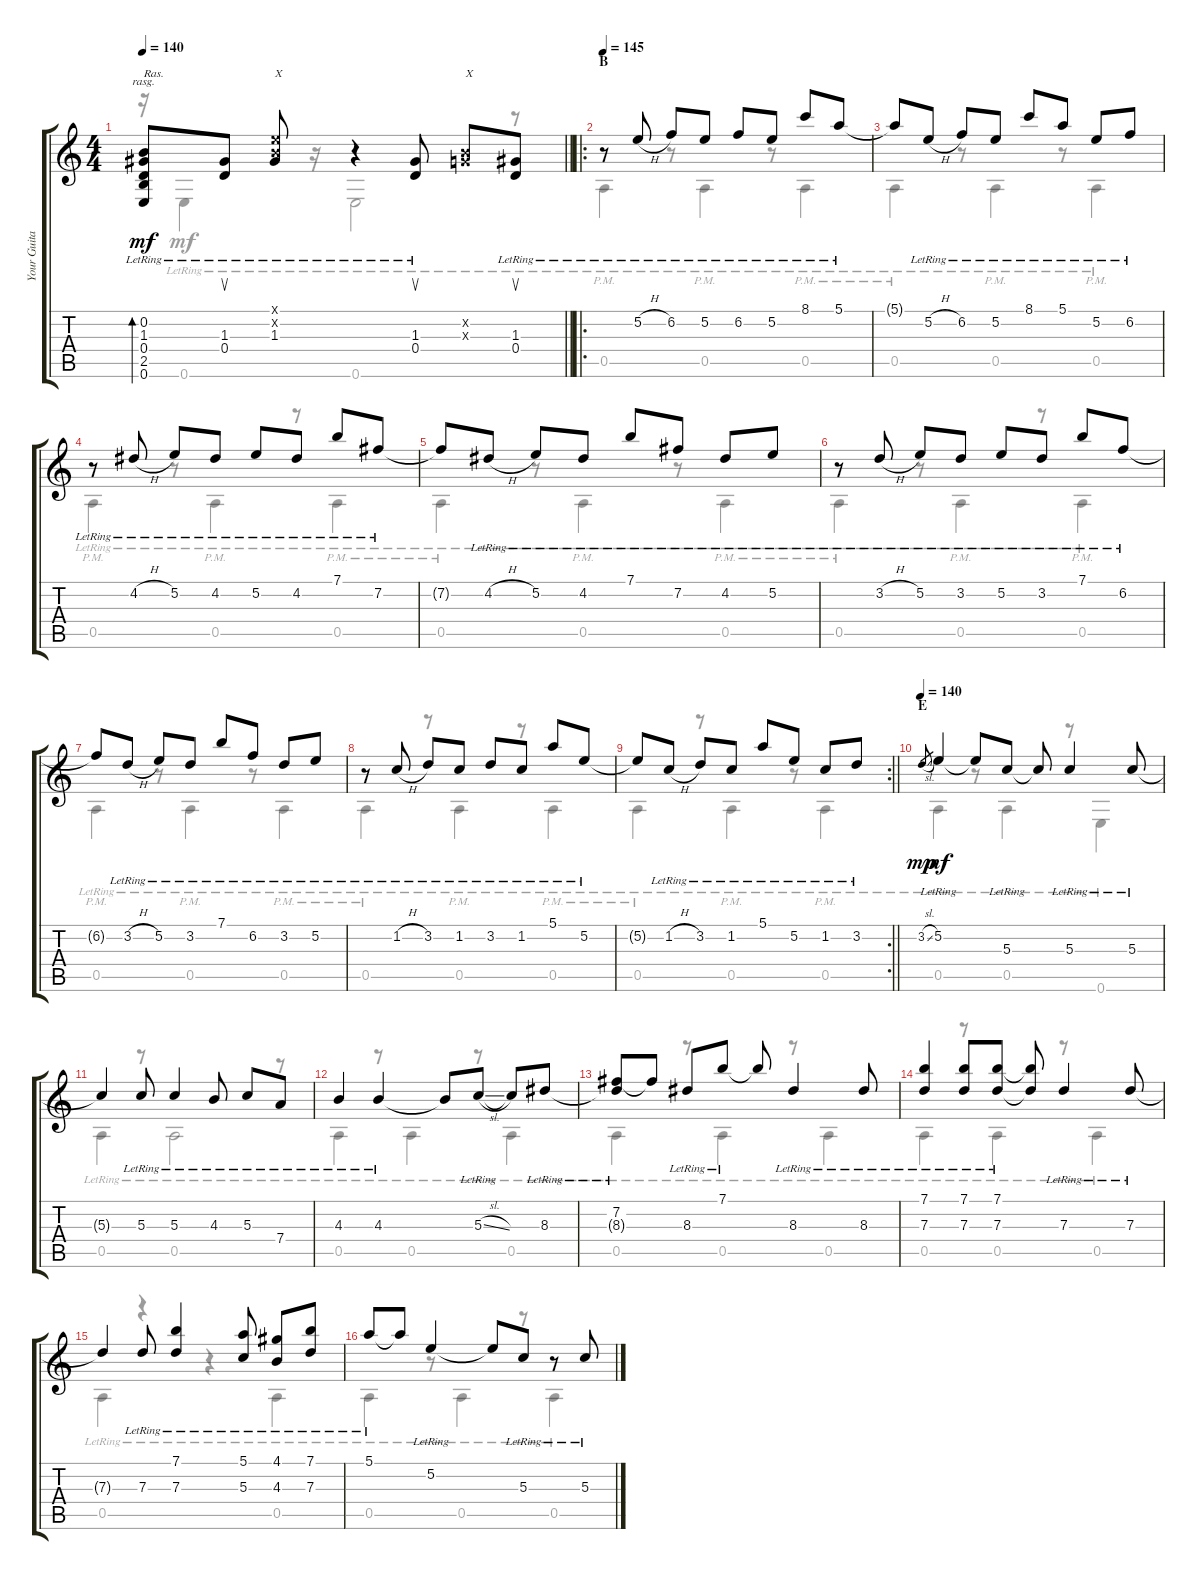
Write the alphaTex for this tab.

\track ("Your Guitar" "Your Guita") {instrument acousticguitarsteel}
\staff {score tabs}
\tuning (E4 B3 G3 D3 A2 E2) {hide}
\voice
\ts (4 4)
\tempo 140
\clef g2
\barLineRight lightlight
\ks c
(0.2{lr} 1.3{lr} 0.4{lr} 2.5{lr} 0.6{lr}).8{bd 480 rasg ii txt "Ras." dy mf} (1.3{lr} 0.4{lr}).8{su} (0.1{x} 0.2{x} 1.3{lr}).8{txt "X"} r.4 (1.3{lr} 0.4{lr}).8{su} (0.2{x} 0.3{x}).8{txt "X"} (1.3{lr} 0.4{lr}).8{su} |
\ro
\section ("" "B")
\tempo 145
r.8 5.2{h lr}.8 6.2{lr}.8 5.2{lr}.8 6.2{lr}.8 5.2{lr}.8 8.1{lr}.8 5.1{lr}.8 |
5.1{t}.8 5.2{h lr}.8 6.2{lr}.8 5.2{lr}.8 8.1{lr}.8 5.1{lr}.8 5.2{lr}.8 6.2{lr}.8 |
r.8 4.2{h lr}.8 5.2{lr}.8 4.2{lr}.8 5.2{lr}.8 4.2{lr}.8 7.1{lr}.8 7.2{lr}.8 |
7.2{t}.8 4.2{h lr}.8 5.2{lr}.8 4.2{lr}.8 7.1{lr}.8 7.2{lr}.8 4.2{lr}.8 5.2{lr}.8 |
r.8 3.2{h lr}.8 5.2{lr}.8 3.2{lr}.8 5.2{lr}.8 3.2{lr}.8 7.1{lr}.8 6.2{lr}.8 |
6.2{t}.8 3.2{h lr}.8 5.2{lr}.8 3.2{lr}.8 7.1{lr}.8 6.2{lr}.8 3.2{lr}.8 5.2{lr}.8 |
r.8 1.2{h lr}.8 3.2{lr}.8 1.2{lr}.8 3.2{lr}.8 1.2{lr}.8 5.1{lr}.8 5.2{lr}.8 |
\rc 2
\barLineRight lightlight
5.2{t}.8 1.2{h lr}.8 3.2{lr}.8 1.2{lr}.8 5.1{lr}.8 5.2{lr}.8 1.2{lr}.8 3.2{lr}.8 |
\section ("" "E")
\tempo 140
3.2{sl}.8{gr dy mp} 5.2{lr}.4{dy mf} 5.2{t}.8 5.3{lr}.8 5.3{t}.8 5.3{lr}.4 5.3{lr}.8 |
5.3{t}.4 5.3{lr}.8 5.3{lr}.4 4.3{lr}.8 5.3{lr}.8 7.4{lr}.8 |
4.3{lr}.4 4.3{lr}.4 4.3{t}.8 5.3{sl lr}.8 5.3{t}.8 8.3{lr}.8 |
(7.2{lr} 8.3{t}).8 7.2{t}.8 8.3{lr}.8 7.1{lr}.8 7.1{t}.8 8.3{lr}.4 8.3{lr}.8 |
(7.1{lr} 7.3{lr}).4 (7.1{lr} 7.3{lr}).8 (7.1{lr} 7.3{lr}).8 (7.1{t} 7.3{t}).8 7.3{lr}.4 7.3{lr}.8 |
7.3{t}.4 7.3{lr}.8 (7.1{lr} 7.3{lr}).4 (5.1{lr} 5.3{lr}).8 (4.1{lr} 4.3{lr}).8 (7.1{lr} 7.3{lr}).8 |
5.1{lr}.8 5.1{t}.8 5.2{lr}.4 5.2{t}.8 5.3{lr}.8 r.8 5.3{lr}.8
\voice
\clef g2
\ottava regular
\simile none
\barLineRight lightlight
\ks c
r.16{dy mf} 0.6{lr}.4 r.16 0.6{lr}.2 r.8 |
0.5{pm lr}.4 r.8 0.5{pm lr}.4 r.8 0.5{pm lr}.4 |
0.5{pm lr}.4 r.8 0.5{pm lr}.4 r.8 0.5{pm lr}.4 |
0.5{pm lr}.4 r.8 0.5{pm lr}.4 r.8 0.5{pm lr}.4 |
0.5{pm lr}.4 r.8 0.5{pm lr}.4 r.8 0.5{pm lr}.4 |
0.5{pm lr}.4 r.8 0.5{pm lr}.4 r.8 0.5{pm lr}.4 |
0.5{pm lr}.4 r.8 0.5{pm lr}.4 r.8 0.5{pm lr}.4 |
0.5{pm lr}.4 r.8 0.5{pm lr}.4 r.8 0.5{pm lr}.4 |
\barLineRight lightlight
0.5{pm lr}.4 r.8 0.5{pm lr}.4 r.8 0.5{pm lr}.4 |
0.5{lr}.4 r.8 0.5{lr}.4 r.8 0.6{lr}.4 |
0.5{lr}.4 r.8 0.5{lr}.2 r.8 |
0.5{lr}.4 r.8 0.5{lr}.4 r.8 0.5{lr}.4 |
0.5{lr}.4 r.8 0.5{lr}.4 r.8 0.5{lr}.4 |
0.5{lr}.4 r.8 0.5{lr}.4 r.8 0.5{lr}.4 |
0.5{lr}.4 r.4 r.4 0.5{lr}.4 |
0.5{lr}.4 r.8 0.5{lr}.4 r.8 0.5{lr}.4
